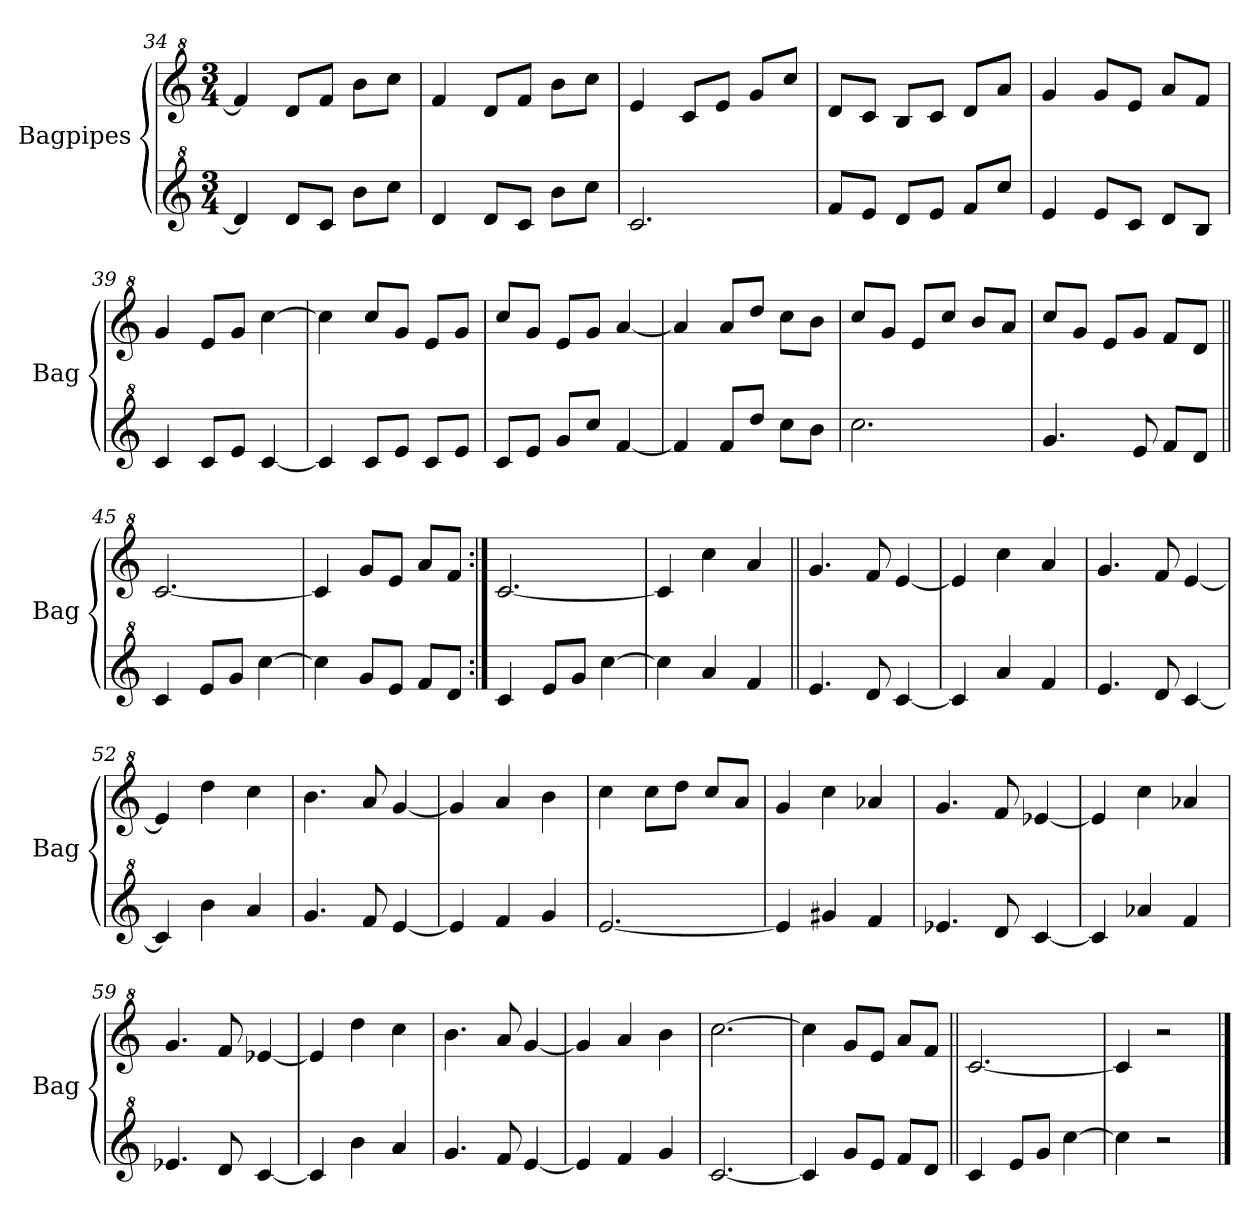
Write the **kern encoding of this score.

**kern	**kern
*part2	*part1
*staff2	*staff1
*I"Bagpipes	*I"Bagpipes
*I'Bag	*I'Bag
*clefG^2	*clefG^2
*k[]	*k[]
*C:	*C:
*M3/4	*M3/4
=34	=34
4dd/]	4ff/]
8dd/L	8dd/L
8cc/J	8ff/J
8bb\L	8bb\L
8ccc\J	8ccc\J
=35	=35
4dd/	4ff/
8dd/L	8dd/L
8cc/J	8ff/J
8bb\L	8bb\L
8ccc\J	8ccc\J
=36	=36
2.cc/	4ee/
.	8cc/L
.	8ee/J
.	8gg/L
.	8ccc/J
=37	=37
8ff/L	8dd/L
8ee/J	8cc/J
8dd/L	8b/L
8ee/J	8cc/J
8ff/L	8dd/L
8ccc/J	8aa/J
=38	=38
4ee/	4gg/
8ee/L	8gg/L
8cc/J	8ee/J
8dd/L	8aa/L
8b/J	8ff/J
=39	=39
4cc/	4gg/
8cc/L	8ee/L
8ee/J	8gg/J
[4cc/	[4ccc\
=40	=40
4cc/]	4ccc\]
8cc/L	8ccc/L
8ee/J	8gg/J
8cc/L	8ee/L
8ee/J	8gg/J
!!LO:LB:g=z
=41	=41
8cc/L	8ccc/L
8ee/J	8gg/J
8gg/L	8ee/L
8ccc/J	8gg/J
[4ff/	[4aa/
=42	=42
4ff/]	4aa/]
8ff/L	8aa/L
8ddd/J	8ddd/J
8ccc\L	8ccc\L
8bb\J	8bb\J
=43	=43
2.ccc\	8ccc/L
.	8gg/J
.	8ee/L
.	8ccc/J
.	8bb/L
.	8aa/J
=44	=44
4.gg/	8ccc/L
.	8gg/J
.	8ee/L
8ee/	8gg/J
8ff/L	8ff/L
8dd/J	8dd/J
=45||	=45||
4cc/	[2.cc/
8ee/L	.
8gg/J	.
[4ccc\	.
=46	=46
4ccc\]	4cc/]
8gg/L	8gg/L
8ee/J	8ee/J
8ff/L	8aa/L
8dd/J	8ff/J
=47:|!	=47:|!
4cc/	[2.cc/
8ee/L	.
8gg/J	.
[4ccc\	.
=48	=48
4ccc\]	4cc/]
4aa/	4ccc\
4ff/	4aa/
=49||	=49||
4.ee/	4.gg/
8dd/	8ff/
[4cc/	[4ee/
!!LO:PB:g=z
=50	=50
4cc/]	4ee/]
4aa/	4ccc\
4ff/	4aa/
=51	=51
4.ee/	4.gg/
8dd/	8ff/
[4cc/	[4ee/
=52	=52
4cc/]	4ee/]
4bb\	4ddd\
4aa/	4ccc\
=53	=53
4.gg/	4.bb\
8ff/	8aa/
[4ee/	[4gg/
=54	=54
4ee/]	4gg/]
4ff/	4aa/
4gg/	4bb\
=55	=55
[2.ee/	4ccc\
.	8ccc\L
.	8ddd\J
.	8ccc/L
.	8aa/J
=56	=56
4ee/]	4gg/
4gg#X/	4ccc\
4ff/	4aa-X/
=57	=57
4.ee-X/	4.gg/
8dd/	8ff/
[4cc/	[4ee-X/
=58	=58
4cc/]	4ee-/]
4aa-X/	4ccc\
4ff/	4aa-X/
=59	=59
4.ee-X/	4.gg/
8dd/	8ff/
[4cc/	[4ee-X/
!!LO:LB:g=z
=60	=60
4cc/]	4ee-/]
4bb\	4ddd\
4aa/	4ccc\
=61	=61
4.gg/	4.bb\
8ff/	8aa/
[4ee/	[4gg/
=62	=62
4ee/]	4gg/]
4ff/	4aa/
4gg/	4bb\
=63	=63
[2.cc/	[2.ccc\
=64	=64
4cc/]	4ccc\]
8gg/L	8gg/L
8ee/J	8ee/J
8ff/L	8aa/L
8dd/J	8ff/J
=65||	=65||
4cc/	[2.cc/
8ee/L	.
8gg/J	.
[4ccc\	.
=66	=66
4ccc\]	4cc/]
2r	2r
==	==
*-	*-
